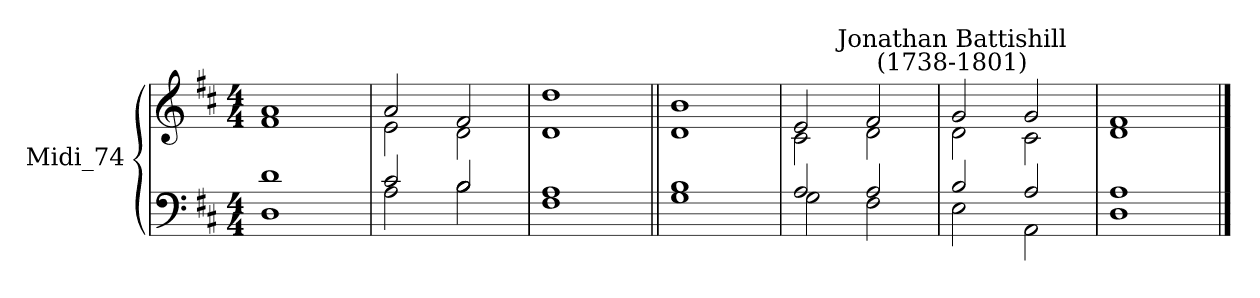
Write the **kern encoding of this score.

**kern	**kern
*part2	*part1
*staff2	*staff1
*I"Midi_74	*I"Midi_74
*clefF4	*clefG2
*k[f#c#]	*k[f#c#]
*D:	*D:
*M4/4	*M4/4
=1	=1
*^	*^
1d/	1D\	1a/	1f#\
=2	=2	=2	=2
2c#/	2A\	2a/	2e\
2B/	2B\	2f#/	2d\
=3	=3	=3	=3
1A/	1F#\	1dd/	1d\
=4||	=4||	=4||	=4||
1B/	1G\	1b/	1d\
=5	=5	=5	=5
2A/	2G\	2e/	2c#\
2A/	2F#\	2f#/	2d\
=6	=6	=6	=6
!	!	!LO:TX:a:cj:t=Jonathan Battishill\n(1738-1801)	!
2B/	2E\	2g/	2d\
2A/	2AA\	2g/	2c#\
=7	=7	=7	=7
1A/	1D\	1f#/	1d\
*v	*v	*	*
*	*v	*v
==	==
*-	*-
